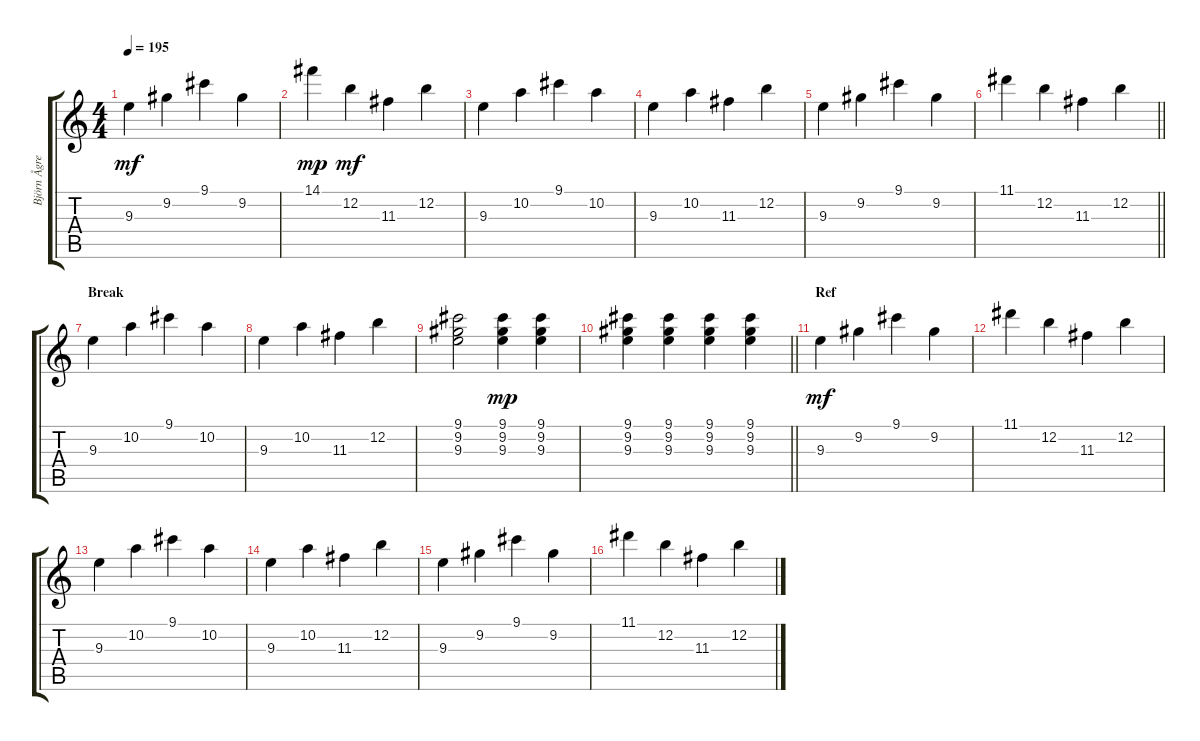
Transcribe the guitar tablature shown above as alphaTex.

\track ("Björn Ågren (guitar)" "Björn Ågre") {instrument electricguitarjazz}
\staff {score tabs}
\tuning (E4 B3 G3 D3 A2 E2) {hide}
\ts (4 4)
\tempo 195
\clef g2
\ks c
9.3.4{dy mf} 9.2.4 9.1.4 9.2.4 |
14.1.4{dy mp} 12.2.4{dy mf} 11.3.4 12.2.4 |
9.3.4 10.2.4 9.1.4 10.2.4 |
9.3.4 10.2.4 11.3.4 12.2.4 |
9.3.4 9.2.4 9.1.4 9.2.4 |
\barLineRight lightlight
11.1.4 12.2.4 11.3.4 12.2.4 |
\section ("" "Break")
9.3.4 10.2.4 9.1.4 10.2.4 |
9.3.4 10.2.4 11.3.4 12.2.4 |
(9.1 9.2 9.3).2 (9.1 9.2 9.3).4{dy mp} (9.1 9.2 9.3).4 |
\barLineRight lightlight
(9.1 9.2 9.3).4 (9.1 9.2 9.3).4 (9.1 9.2 9.3).4 (9.1 9.2 9.3).4 |
\section ("" "Ref")
9.3.4{dy mf} 9.2.4 9.1.4 9.2.4 |
11.1.4 12.2.4 11.3.4 12.2.4 |
9.3.4 10.2.4 9.1.4 10.2.4 |
9.3.4 10.2.4 11.3.4 12.2.4 |
9.3.4 9.2.4 9.1.4 9.2.4 |
11.1.4 12.2.4 11.3.4 12.2.4
